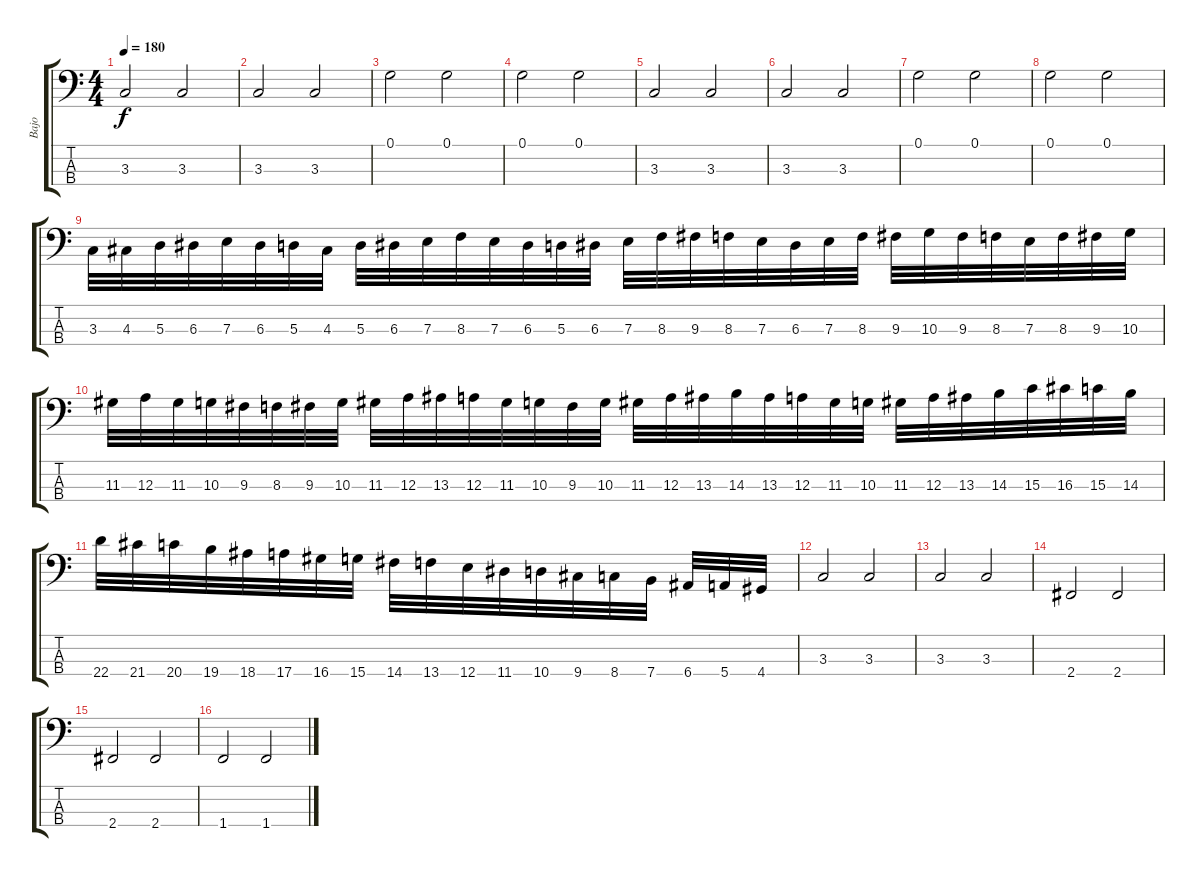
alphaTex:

\track ("Bajo" "Bajo") {instrument electricbassfinger}
\staff {score tabs}
\tuning (G2 D2 A1 E1) {hide}
\ts (4 4)
\tempo 180
\clef f4
\ks c
3.3.2{dy f} 3.3.2 |
3.3.2 3.3.2 |
0.1.2 0.1.2 |
0.1.2 0.1.2 |
3.3.2 3.3.2 |
3.3.2 3.3.2 |
0.1.2 0.1.2 |
0.1.2 0.1.2 |
3.3.32 4.3.32 5.3.32 6.3.32 7.3.32 6.3.32 5.3.32 4.3.32 5.3.32 6.3.32 7.3.32 8.3.32 7.3.32 6.3.32 5.3.32 6.3.32 7.3.32 8.3.32 9.3.32 8.3.32 7.3.32 6.3.32 7.3.32 8.3.32 9.3.32 10.3.32 9.3.32 8.3.32 7.3.32 8.3.32 9.3.32 10.3.32 |
11.3.32 12.3.32 11.3.32 10.3.32 9.3.32 8.3.32 9.3.32 10.3.32 11.3.32 12.3.32 13.3.32 12.3.32 11.3.32 10.3.32 9.3.32 10.3.32 11.3.32 12.3.32 13.3.32 14.3.32 13.3.32 12.3.32 11.3.32 10.3.32 11.3.32 12.3.32 13.3.32 14.3.32 15.3.32 16.3.32 15.3.32 14.3.32 |
22.4.32 21.4.32 20.4.32 19.4.32 18.4.32 17.4.32 16.4.32 15.4.32 14.4.32 13.4.32 12.4.32 11.4.32 10.4.32 9.4.32 8.4.32 7.4.32 6.4.32 5.4.32 4.4.32 |
3.3.2 3.3.2 |
3.3.2 3.3.2 |
2.4.2 2.4.2 |
2.4.2 2.4.2 |
1.4.2 1.4.2
